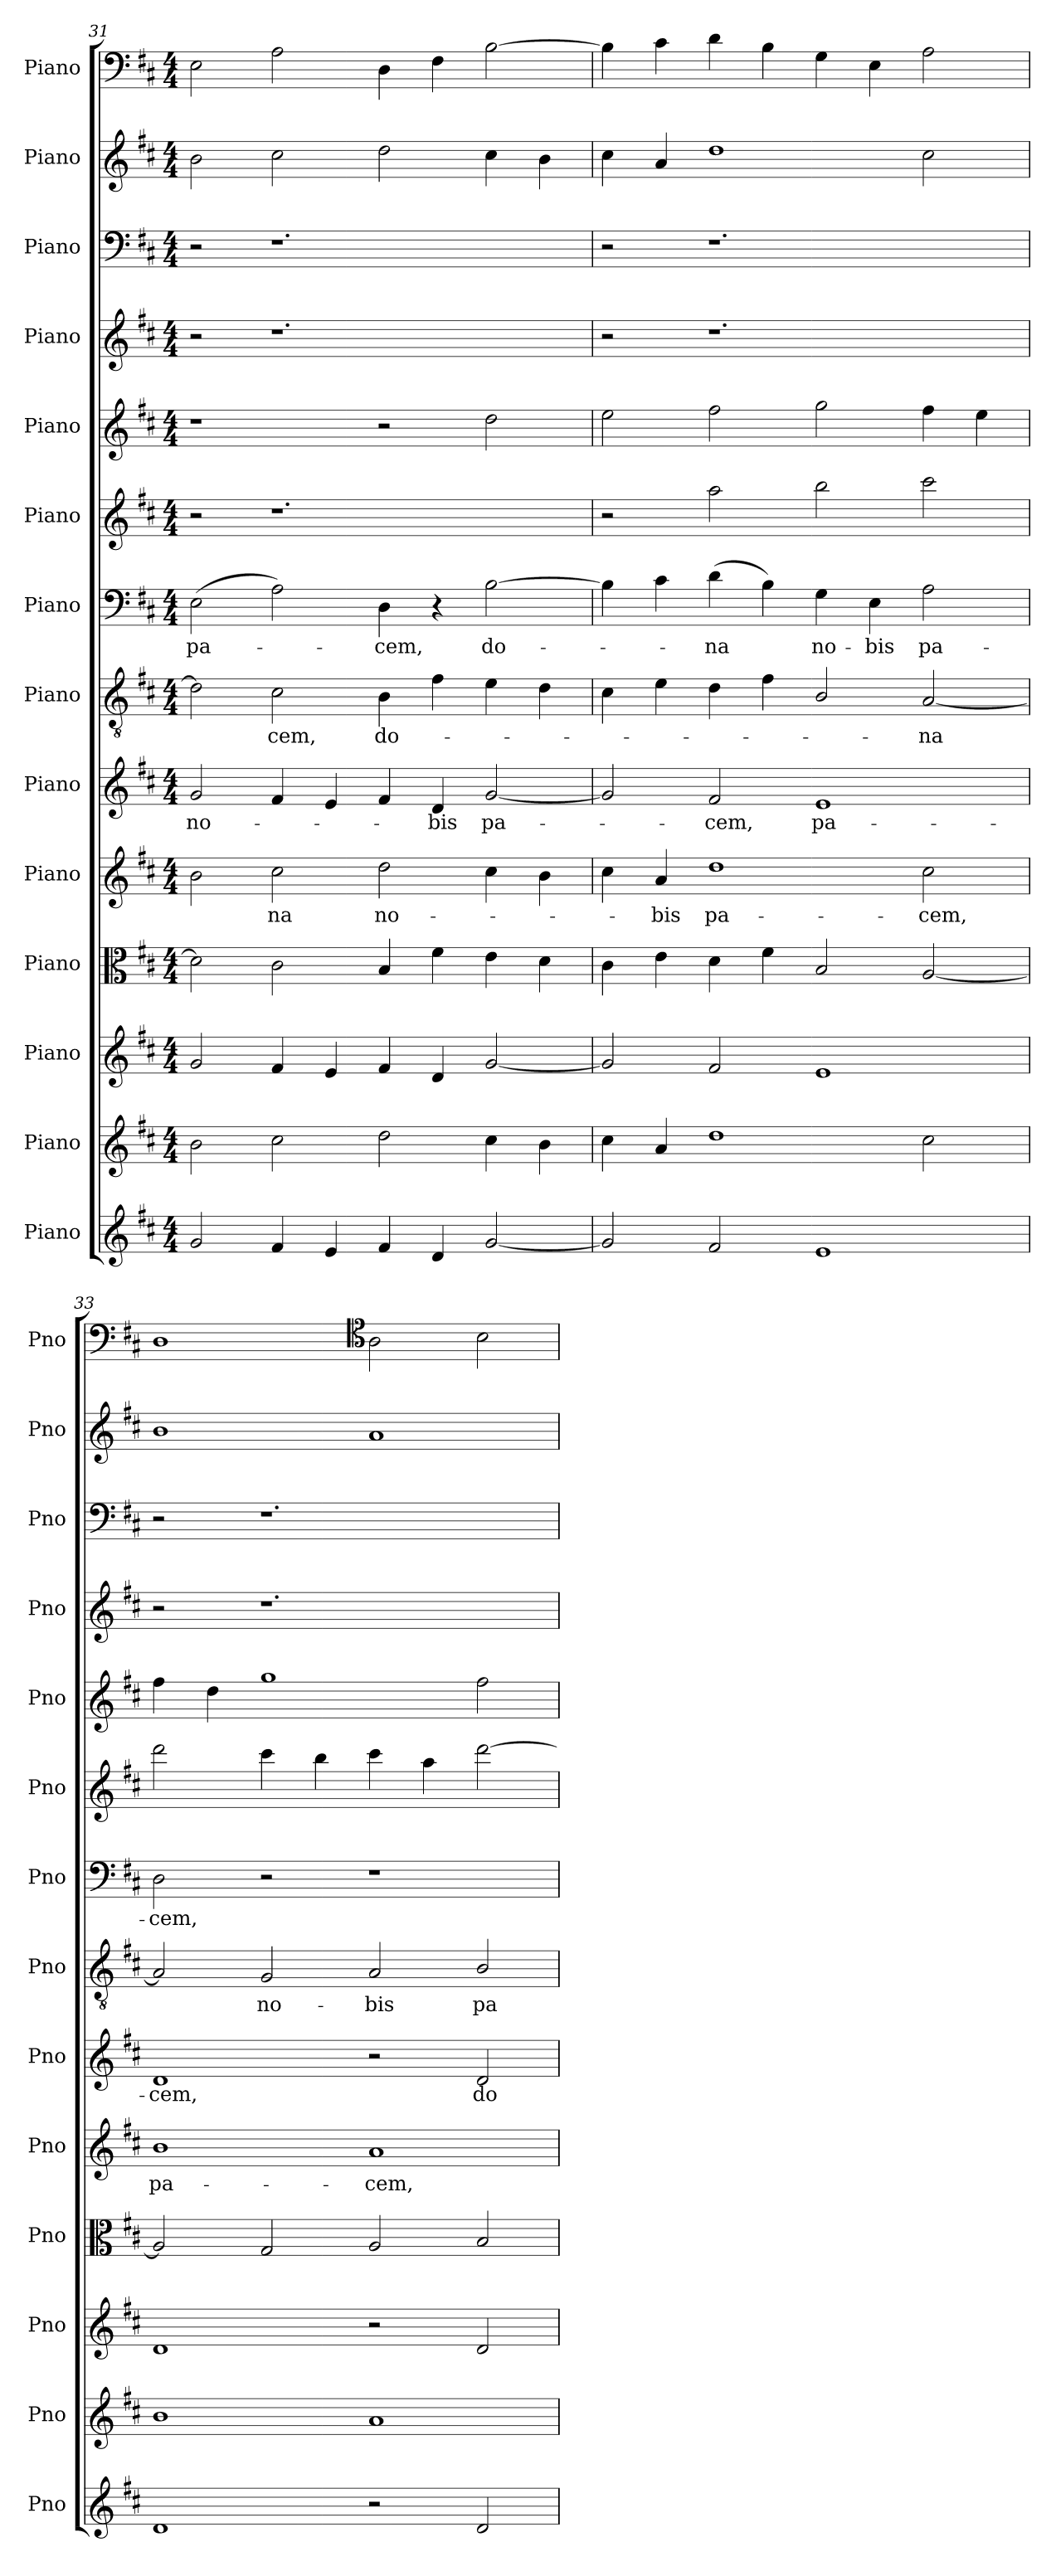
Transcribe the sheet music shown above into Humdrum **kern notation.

**kern	**kern	**kern	**kern	**kern	**text	**kern	**text	**kern	**text	**kern	**text	**kern	**kern	**kern	**kern	**kern	**kern
*part14	*part13	*part12	*part11	*part10	*part10	*part9	*part9	*part8	*part8	*part7	*part7	*part6	*part5	*part4	*part3	*part2	*part1
*staff14	*staff13	*staff12	*staff11	*staff10	*staff10	*staff9	*staff9	*staff8	*staff8	*staff7	*staff7	*staff6	*staff5	*staff4	*staff3	*staff2	*staff1
*I"Piano	*I"Piano	*I"Piano	*I"Piano	*I"Piano	*	*I"Piano	*	*I"Piano	*	*I"Piano	*	*I"Piano	*I"Piano	*I"Piano	*I"Piano	*I"Piano	*I"Piano
*I'Pno	*I'Pno	*I'Pno	*I'Pno	*I'Pno	*	*I'Pno	*	*I'Pno	*	*I'Pno	*	*I'Pno	*I'Pno	*I'Pno	*I'Pno	*I'Pno	*I'Pno
*clefG2	*clefG2	*clefG2	*clefC3	*clefG2	*	*clefG2	*	*clefGv2	*	*clefF4	*	*clefG2	*clefG2	*clefG2	*clefF4	*clefG2	*clefF4
*k[f#c#]	*k[f#c#]	*k[f#c#]	*k[f#c#]	*k[f#c#]	*	*k[f#c#]	*	*k[f#c#]	*	*k[f#c#]	*	*k[f#c#]	*k[f#c#]	*k[f#c#]	*k[f#c#]	*k[f#c#]	*k[f#c#]
*D:	*D:	*D:	*D:	*D:	*	*D:	*	*D:	*	*D:	*	*D:	*D:	*D:	*D:	*D:	*D:
*M4/4	*M4/4	*M4/4	*M4/4	*M4/4	*	*M4/4	*	*M4/4	*	*M4/4	*	*M4/4	*M4/4	*M4/4	*M4/4	*M4/4	*M4/4
=31	=31	=31	=31	=31	=31	=31	=31	=31	=31	=31	=31	=31	=31	=31	=31	=31	=31
!	!	!	!	!	!	!	!LO:LY:b	!	!	!	!LO:LY:b	!	!	!	!	!	!
2g/	2b\	2g/	2d\]	2b\	.	2g/	no-	2d\]	.	(>2E\	pa-	2r	1r	2r	2r	2b\	2E\
!	!	!	!	!	!LO:LY:b	!	!	!	!LO:LY:b	!	!	!	!	!	!	!	!
4f#/	2cc#\	4f#/	2c#\	2cc#\	-na	4f#/	.	2c#\	-cem,	2A\)	.	1.r	.	1.r	1.r	2cc#\	2A\
4e/	.	4e/	.	.	.	4e/	.	.	.	.	.	.	.	.	.	.	.
!	!	!	!	!	!LO:LY:b	!	!	!	!LO:LY:b	!	!LO:LY:b	!	!	!	!	!	!
4f#/	2dd\	4f#/	4B/	2dd\	no-	4f#/	.	4B\	do-	4D\	-cem,	.	2r	.	.	2dd\	4D\
!	!	!	!	!	!	!	!LO:LY:b	!	!	!	!	!	!	!	!	!	!
4d/	.	4d/	4f#\	.	.	4d/	-bis	4f#\	.	4r	.	.	.	.	.	.	4F#\
!	!	!	!	!	!	!	!LO:LY:b	!	!	!	!LO:LY:b	!	!	!	!	!	!
[2g/	4cc#\	[2g/	4e\	4cc#\	.	[2g/	pa-	4e\	.	[2B\	do-	.	2dd\	.	.	4cc#\	[2B\
.	4b\	.	4d\	4b\	.	.	.	4d\	.	.	.	.	.	.	.	4b\	.
=32	=32	=32	=32	=32	=32	=32	=32	=32	=32	=32	=32	=32	=32	=32	=32	=32	=32
2g/]	4cc#\	2g/]	4c#\	4cc#\	.	2g/]	.	4c#\	.	4B\]	.	2r	2ee\	2r	2r	4cc#\	4B\]
!	!	!	!	!	!LO:LY:b	!	!	!	!	!	!	!	!	!	!	!	!
.	4a/	.	4e\	4a/	-bis	.	.	4e\	.	4c#\	.	.	.	.	.	4a/	4c#\
!	!	!	!	!	!LO:LY:b	!	!LO:LY:b	!	!	!	!LO:LY:b	!	!	!	!	!	!
2f#/	1dd	2f#/	4d\	1dd	pa-	2f#/	-cem,	4d\	.	(>4d\	-na	2aa\	2ff#\	1.r	1.r	1dd	4d\
.	.	.	4f#\	.	.	.	.	4f#\	.	4B\)	.	.	.	.	.	.	4B\
!	!	!	!	!	!	!	!LO:LY:b	!	!	!	!LO:LY:b	!	!	!	!	!	!
1e	.	1e	2B/	.	.	1e	pa-	2B/	.	4G\	no-	2bb\	2gg\	.	.	.	4G\
!	!	!	!	!	!	!	!	!	!	!	!LO:LY:b	!	!	!	!	!	!
.	.	.	.	.	.	.	.	.	.	4E\	-bis	.	.	.	.	.	4E\
!	!	!	!	!	!LO:LY:b	!	!	!	!LO:LY:b	!	!LO:LY:b	!	!	!	!	!	!
.	2cc#\	.	[2A/	2cc#\	-cem,	.	.	[2A/	-na	2A\	pa-	2ccc#\	4ff#\	.	.	2cc#\	2A\
.	.	.	.	.	.	.	.	.	.	.	.	.	4ee\	.	.	.	.
=33	=33	=33	=33	=33	=33	=33	=33	=33	=33	=33	=33	=33	=33	=33	=33	=33	=33
!	!	!	!	!	!LO:LY:b	!	!LO:LY:b	!	!	!	!LO:LY:b	!	!	!	!	!	!
1d	1b	1d	2A/]	1b	pa-	1d	-cem,	2A/]	.	2D\	-cem,	2ddd\	4ff#\	2r	2r	1b	1D
.	.	.	.	.	.	.	.	.	.	.	.	.	4dd\	.	.	.	.
!	!	!	!	!	!	!	!	!	!LO:LY:b	!	!	!	!	!	!	!	!
.	.	.	2G/	.	.	.	.	2G/	no-	2r	.	4ccc#\	1gg	1.r	1.r	.	.
.	.	.	.	.	.	.	.	.	.	.	.	4bb\	.	.	.	.	.
*	*	*	*	*	*	*	*	*	*	*	*	*	*	*	*	*	*clefC4
!	!	!	!	!	!LO:LY:b	!	!	!	!LO:LY:b	!	!	!	!	!	!	!	!
2r	1a	2r	2A/	1a	-cem,	2r	.	2A/	-bis	1r	.	4ccc#\	.	.	.	1a	2A\
.	.	.	.	.	.	.	.	.	.	.	.	4aa\	.	.	.	.	.
!	!	!	!	!	!	!	!LO:LY:b	!	!LO:LY:b	!	!	!	!	!	!	!	!
2d/	.	2d/	2B/	.	.	2d/	do-	2B/	pa-	.	.	[2ddd\	2ff#\	.	.	.	2B\
=	=	=	=	=	=	=	=	=	=	=	=	=	=	=	=	=	=
*-	*-	*-	*-	*-	*-	*-	*-	*-	*-	*-	*-	*-	*-	*-	*-	*-	*-
